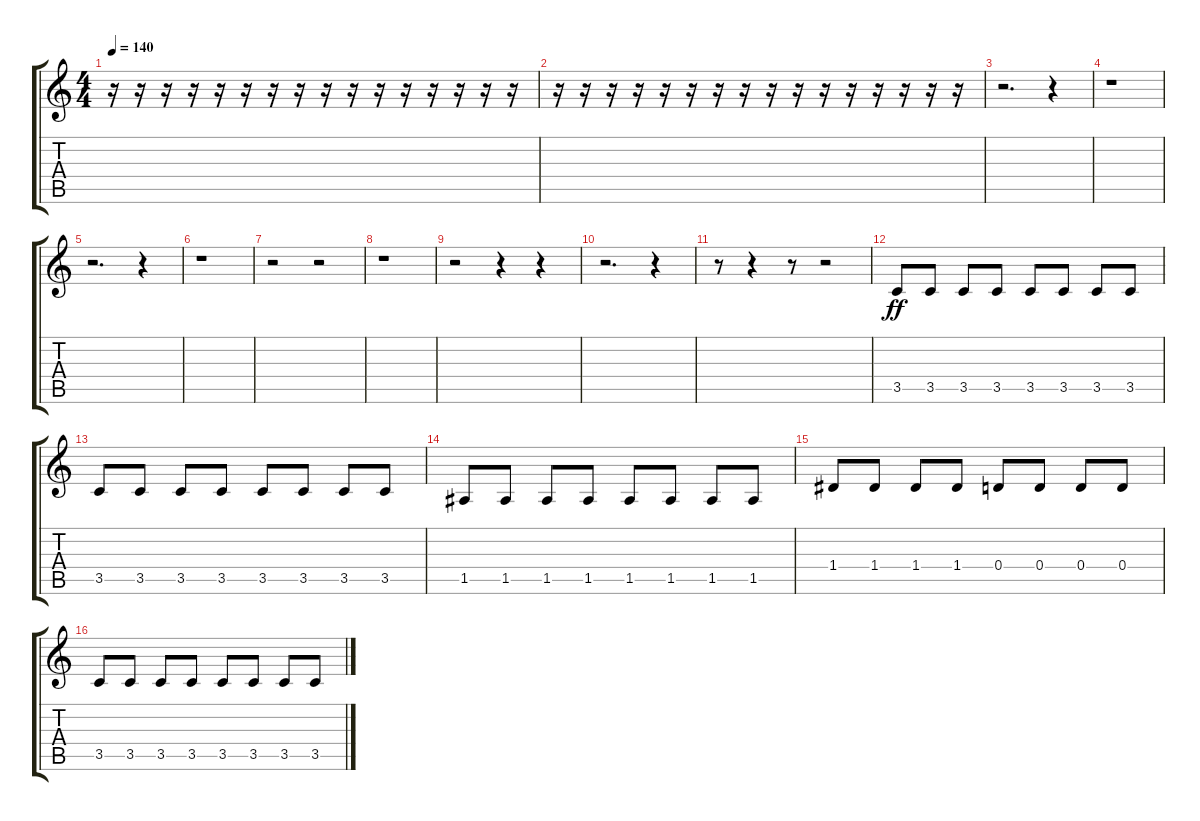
\track "" {instrument fretlessbass}
\staff {score tabs}
\tuning (E4 B3 G3 D3 A2 E2) {hide}
\ts (4 4)
\tempo 140
\clef g2
\ks c
r.16{dy ff} r.16 r.16 r.16 r.16 r.16 r.16 r.16 r.16 r.16 r.16 r.16 r.16 r.16 r.16 r.16 |
r.16 r.16 r.16 r.16 r.16 r.16 r.16 r.16 r.16 r.16 r.16 r.16 r.16 r.16 r.16 r.16 |
r.2{d} r.4 |
r.1 |
r.2{d} r.4 |
r.1 |
r.2 r.2 |
r.1 |
r.2 r.4 r.4 |
r.2{d} r.4 |
r.8 r.4 r.8 r.2 |
3.5.8 3.5.8 3.5.8 3.5.8 3.5.8 3.5.8 3.5.8 3.5.8 |
3.5.8 3.5.8 3.5.8 3.5.8 3.5.8 3.5.8 3.5.8 3.5.8 |
1.5.8 1.5.8 1.5.8 1.5.8 1.5.8 1.5.8 1.5.8 1.5.8 |
1.4.8 1.4.8 1.4.8 1.4.8 0.4.8 0.4.8 0.4.8 0.4.8 |
3.5.8 3.5.8 3.5.8 3.5.8 3.5.8 3.5.8 3.5.8 3.5.8
